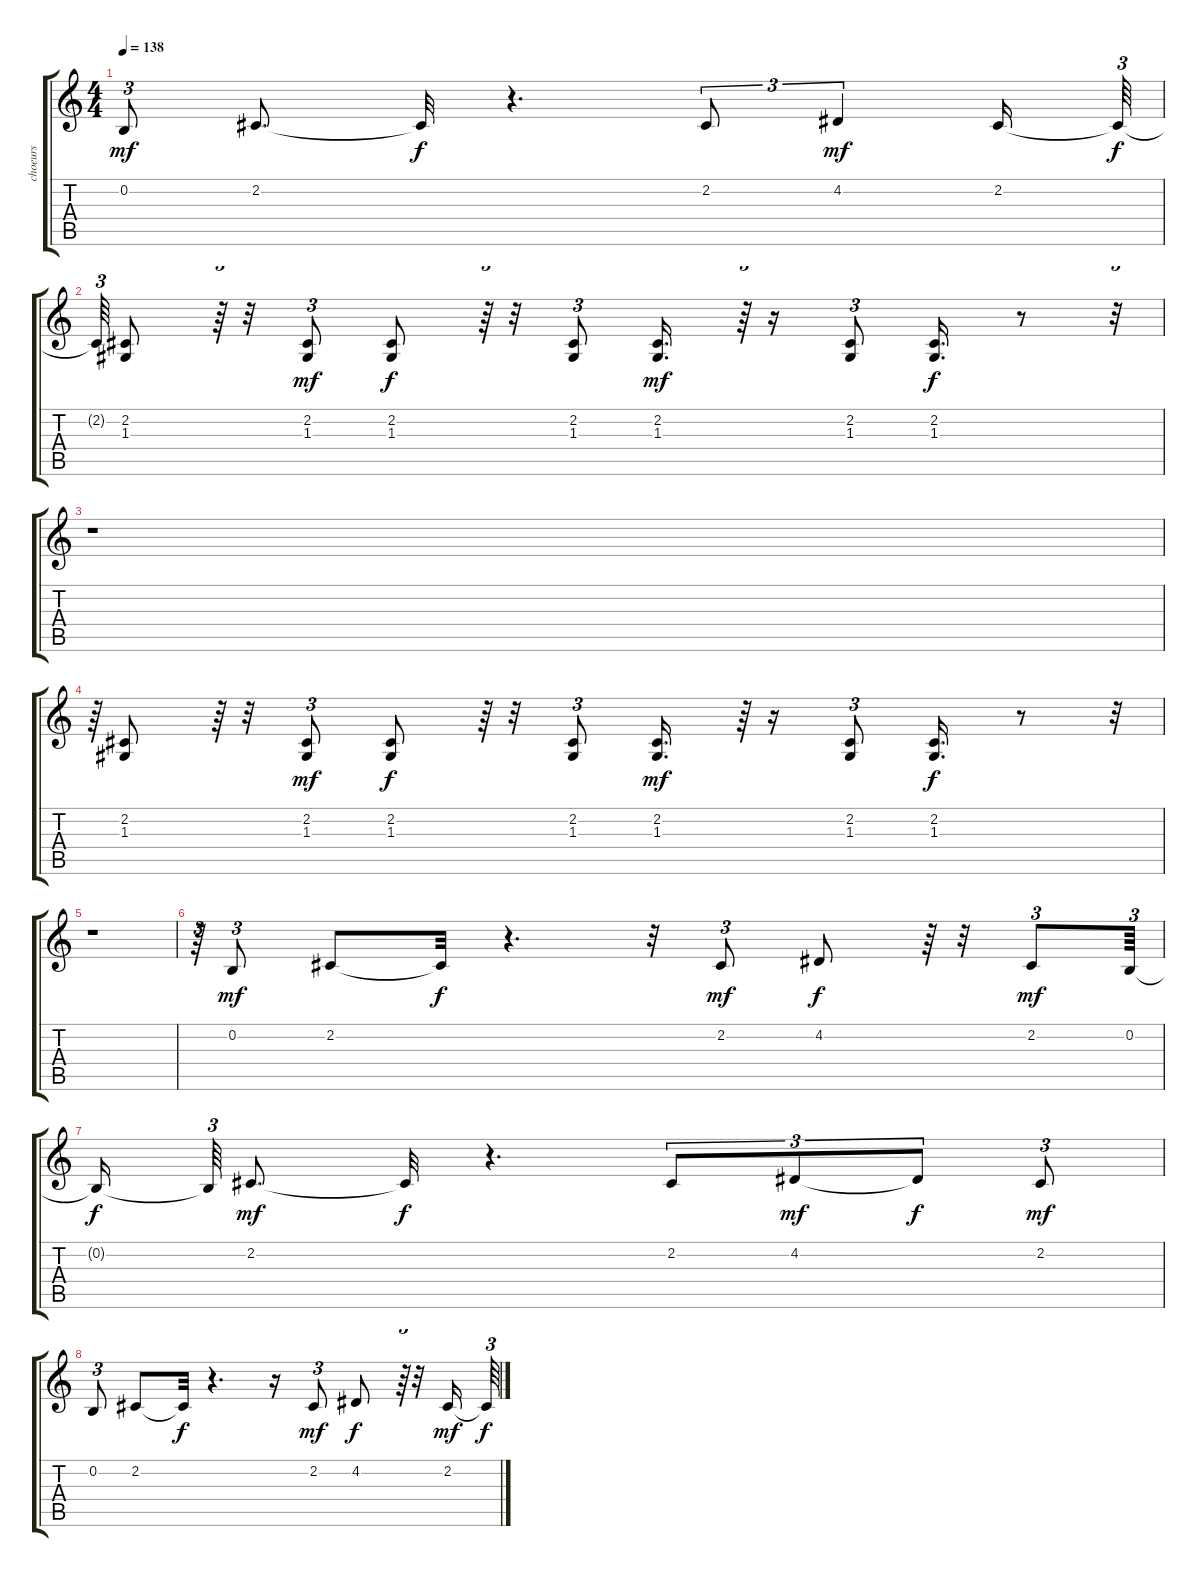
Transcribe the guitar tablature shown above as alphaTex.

\track ("choeurs" "choeurs") {instrument lead3calliope}
\staff {score tabs}
\tuning (E4 B3 G3 D3 A2 E2) {hide}
\ts (4 4)
\tempo 138
\clef g2
\ks c
0.2.8{tu (3 2) dy mf} 2.2.8{d} 2.2{t}.32{dy f} r.4{d} 2.2.8{tu (3 2)} 4.2.4{tu (3 2) dy mf} 2.2.16 2.2{t}.64{tu (3 2) dy f} |
2.2{t}.64{tu (3 2)} (2.2 1.3).8 r.64{tu (3 2)} r.32 (2.2 1.3).8{tu (3 2) dy mf} (2.2 1.3).8{dy f} r.64{tu (3 2)} r.32 (2.2 1.3).8{tu (3 2)} (2.2 1.3).16{d dy mf} r.64{tu (3 2)} r.16 (2.2 1.3).8{tu (3 2)} (2.2 1.3).16{d dy f} r.8 r.32{tu (3 2)} |
r.1 |
r.64{tu (3 2)} (2.2 1.3).8 r.64{tu (3 2)} r.32 (2.2 1.3).8{tu (3 2) dy mf} (2.2 1.3).8{dy f} r.64{tu (3 2)} r.32 (2.2 1.3).8{tu (3 2)} (2.2 1.3).16{d dy mf} r.64{tu (3 2)} r.16 (2.2 1.3).8{tu (3 2)} (2.2 1.3).16{d dy f} r.8 r.32{tu (3 2)} |
r.1 |
r.64{tu (3 2)} 0.2.8{tu (3 2) dy mf} 2.2.8 2.2{t}.32{dy f} r.4{d} r.32 2.2.8{tu (3 2) dy mf} 4.2.8{dy f} r.64{tu (3 2)} r.32 2.2.8{tu (3 2) dy mf} 0.2.64{tu (3 2)} |
0.2{t}.16{dy f} 0.2{t}.64{tu (3 2)} 2.2.8{d dy mf} 2.2{t}.32{dy f} r.4{d} 2.2.8{tu (3 2)} 4.2.8{tu (3 2) dy mf} 4.2{t}.8{tu (3 2) dy f} 2.2.8{tu (3 2) dy mf} |
0.2.8{tu (3 2)} 2.2.8 2.2{t}.32{dy f} r.4{d} r.16 2.2.8{tu (3 2) dy mf} 4.2.8{dy f} r.64{tu (3 2)} r.32 2.2.16{dy mf} 2.2{t}.64{tu (3 2) dy f}
